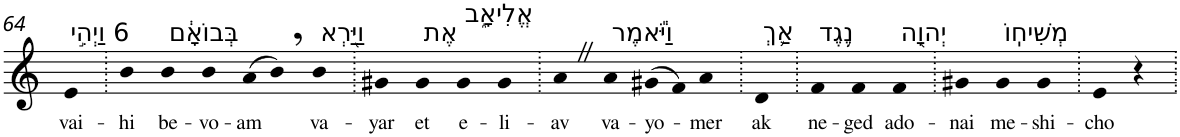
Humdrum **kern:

**kern	**text
*part1	*part1
*staff1	*staff1
*I"Piano	*
*I'Pno	*
!!LO:PB:g=z
*clefG2	*
*k[]	*
=64	=64
!LO:TX:a:t=6 וַיְהִ֣י	!
!	!LO:LY:b
4e	vai-
=65.	=65.
!	!LO:LY:b
4b	-hi
!LO:TX:a:t=בְּבוֹאָ֔ם	!
!	!LO:LY:b
4b	be-
!	!LO:LY:b
4b	-vo-
!	!LO:LY:b
(>8a	-am
8b,)	.
!LO:TX:a:t=וַיַּ֖רְא	!
!	!LO:LY:b
4b	va-
=66.	=66.
!	!LO:LY:b
4g#X	-yar
!LO:TX:a:t=אֶת	!
!	!LO:LY:b
4g#	et
!LO:TX:a:t=אֱלִיאָ֑ב	!
!	!LO:LY:b
4g#	e-
!	!LO:LY:b
4g#	-li-
=67.	=67.
!	!LO:LY:b
4aZ	-av
!LO:TX:a:t=וַיֹּ֕אמֶר	!
!	!LO:LY:b
4a	va-
!	!LO:LY:b
(>8g#X	-yo-
8f)	.
!	!LO:LY:b
4a	-mer
=68.	=68.
!LO:TX:a:t=אַ֛ךְ	!
!	!LO:LY:b
4d	ak
=69.	=69.
!LO:TX:a:t=נֶ֥גֶד	!
!	!LO:LY:b
4f	ne-
!	!LO:LY:b
4f	-ged
!LO:TX:a:t=יְהוָ֖ה	!
!	!LO:LY:b
4f	ado-
=70.	=70.
!	!LO:LY:b
4g#X	-nai
!LO:TX:a:t=מְשִׁיחֽוֹ	!
!	!LO:LY:b
4g#	me-
!	!LO:LY:b
4g#	-shi-
=71.	=71.
!	!LO:LY:b
4e	-cho
4r	.
=.	=.
*-	*-
